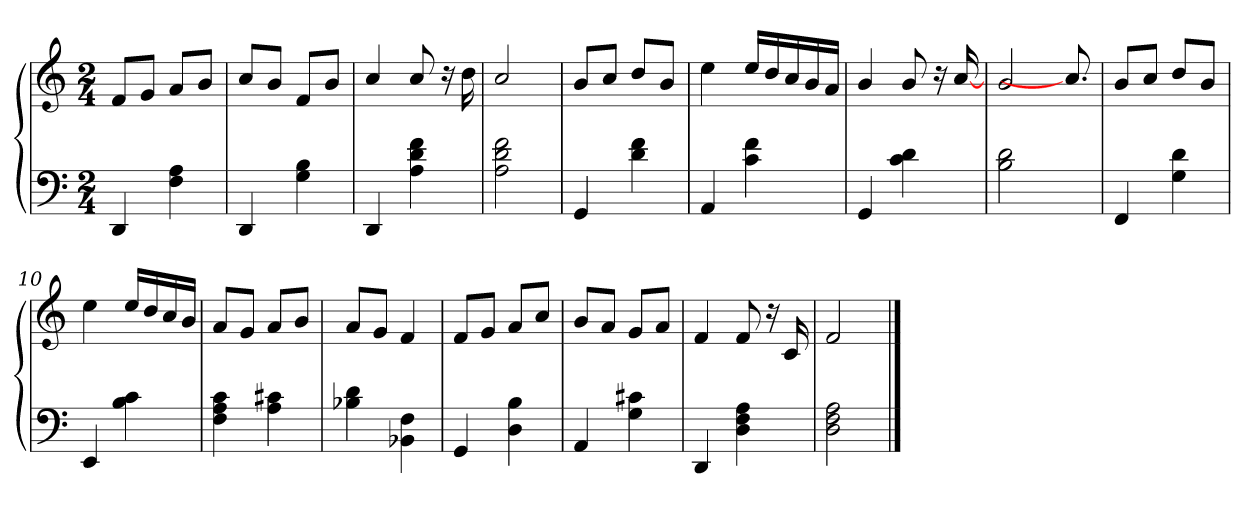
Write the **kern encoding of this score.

**kern	**kern
*part1	*part1
*staff2	*staff1
*clefF4	*clefG3
*M2/4	*M2/4
=1	=1
4DD/	8d/L
.	8e/J
4F\ 4A\	8f/L
.	8g/J
=2	=2
4DD/	8a/L
.	8g/J
4G\ 4B\	8d/L
.	8g/J
=3	=3
4DD/	4a/
4A\ 4d\ 4f\	8a/
.	16ra
.	16b\
=4	=4
2A\ 2d\ 2f\	2a/
!!LO:LB:g=z
=5	=5
4GG/	8g/L
.	8a/J
4d\ 4f\	8b/L
.	8g/J
=6	=6
4AA/	4cc\
4c\ 4f\	16cc/LL
.	16b/
.	16a/
.	16g/
16ryy	16f/JJ
=7	=7
4GG/	4g/
4c\ 4d\	8g/
.	16ra
.	[16a/
!!LO:LB:g=z
=8	=8
2B\ 2d\	2g/
8.ryy	8.a/]
=9	=9
4FF/	8g/L
.	8a/J
4G\ 4d\	8b/L
.	8g/J
=10	=10
4EE/	4cc\
4B\ 4c\	16cc/LL
.	16b/
.	16a/
.	16g/JJ
!!LO:LB:g=z
=11	=11
4F\ 4A\ 4c\	8f/L
.	8e/J
4A\ 4c#X\	8f/L
.	8g/J
=12	=12
4B-X\ 4d\	8f/L
.	8e/J
4BB-X\ 4F\	4d/
=13	=13
4GG/	8d/L
.	8e/J
4D\ 4B\	8f/L
.	8a/J
!!LO:LB:g=z
=14	=14
4AA/	8g/L
.	8f/J
4G\ 4c#X\	8e/L
.	8f/J
=15	=15
4DD/	4d/
4D\ 4F\ 4A\	8d/
.	16ra
.	16A/
=16	=16
2D\ 2F\ 2A\	2d/
==	==
*-	*-
